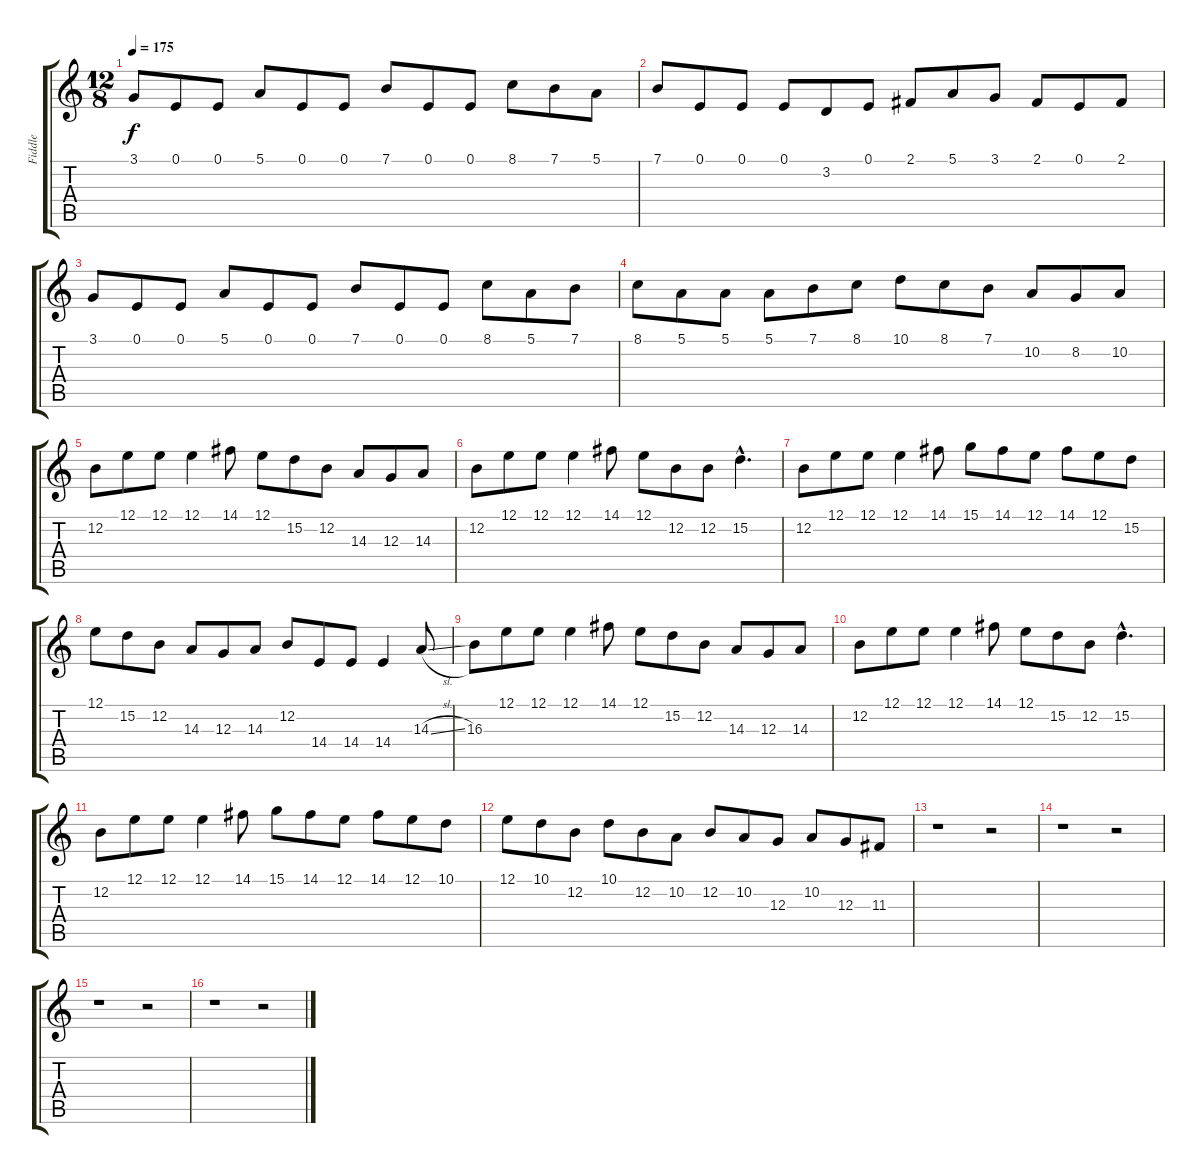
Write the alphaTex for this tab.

\track ("Fiddle" "Fiddle") {instrument fiddle}
\staff {score tabs}
\tuning (E4 B3 G3 D3 A2 E2) {hide}
\ts (12 8)
\tempo 175
\clef g2
\ks c
3.1.8{dy f} 0.1.8 0.1.8 5.1.8 0.1.8 0.1.8 7.1.8 0.1.8 0.1.8 8.1.8 7.1.8 5.1.8 |
7.1.8 0.1.8 0.1.8 0.1.8 3.2.8 0.1.8 2.1.8 5.1.8 3.1.8 2.1.8 0.1.8 2.1.8 |
3.1.8 0.1.8 0.1.8 5.1.8 0.1.8 0.1.8 7.1.8 0.1.8 0.1.8 8.1.8 5.1.8 7.1.8 |
8.1.8 5.1.8 5.1.8 5.1.8 7.1.8 8.1.8 10.1.8 8.1.8 7.1.8 10.2.8 8.2.8 10.2.8 |
12.2.8 12.1.8 12.1.8 12.1.4 14.1.8 12.1.8 15.2.8 12.2.8 14.3.8 12.3.8 14.3.8 |
12.2.8 12.1.8 12.1.8 12.1.4 14.1.8 12.1.8 12.2.8 12.2.8 15.2{hac}.4{d} |
12.2.8 12.1.8 12.1.8 12.1.4 14.1.8 15.1.8 14.1.8 12.1.8 14.1.8 12.1.8 15.2.8 |
12.1.8 15.2.8 12.2.8 14.3.8 12.3.8 14.3.8 12.2.8 14.4.8 14.4.8 14.4.4 14.3{sl}.8 |
16.3.8 12.1.8 12.1.8 12.1.4 14.1.8 12.1.8 15.2.8 12.2.8 14.3.8 12.3.8 14.3.8 |
12.2.8 12.1.8 12.1.8 12.1.4 14.1.8 12.1.8 15.2.8 12.2.8 15.2{hac}.4{d} |
12.2.8 12.1.8 12.1.8 12.1.4 14.1.8 15.1.8 14.1.8 12.1.8 14.1.8 12.1.8 10.1.8 |
12.1.8 10.1.8 12.2.8 10.1.8 12.2.8 10.2.8 12.2.8 10.2.8 12.3.8 10.2.8 12.3.8 11.3.8 |
r.1 r.2 |
r.1 r.2 |
r.1 r.2 |
r.1 r.2
